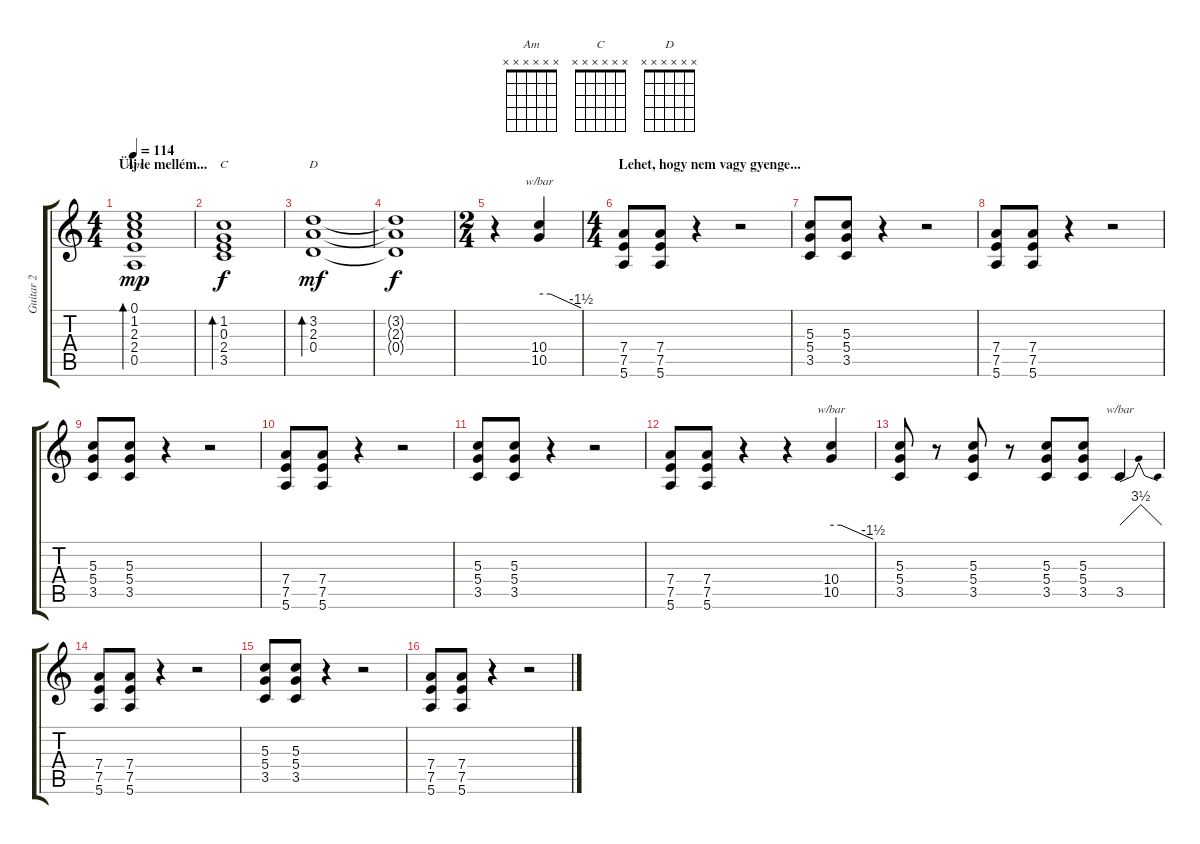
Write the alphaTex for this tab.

\track ("Guitar 2" "Guitar 2") {instrument distortionguitar}
\staff {score tabs}
\tuning (E4 B3 G3 D3 A2 E2) {hide}
\chord ("Am" x x x x x x)
\chord ("C" x x x x x x)
\chord ("D" x x x x x x)
\ts (4 4)
\section ("" "Ülj le mellém...")
\tempo 114
\clef g2
\ks c
(0.1 1.2 2.3 2.4 0.5).1{bd 480 ch "Am" dy mp instrument electricguitarjazz} |
(1.2 0.3 2.4 3.5).1{bd 480 ch "C" dy f} |
(3.2 2.3 0.4).1{bd 480 ch "D" dy mf} |
(3.2{t} 2.3{t} 0.4{t}).1{dy f} |
\ts (2 4)
r.4 (10.4 10.5).4{tbe (custom default 0 0 16 0 60 -6) instrument distortionguitar} |
\ts (4 4)
\section ("" "Lehet, hogy nem vagy gyenge...")
(7.4 7.5 5.6).8 (7.4 7.5 5.6).8 r.4 r.2 |
(5.3 5.4 3.5).8 (5.3 5.4 3.5).8 r.4 r.2 |
(7.4 7.5 5.6).8 (7.4 7.5 5.6).8 r.4 r.2 |
(5.3 5.4 3.5).8 (5.3 5.4 3.5).8 r.4 r.2 |
(7.4 7.5 5.6).8 (7.4 7.5 5.6).8 r.4 r.2 |
(5.3 5.4 3.5).8 (5.3 5.4 3.5).8 r.4 r.2 |
(7.4 7.5 5.6).8 (7.4 7.5 5.6).8 r.4 r.4 (10.4 10.5).4{tbe (custom default 0 0 14 0 60 -6)} |
(5.3 5.4 3.5).8 r.8 (5.3 5.4 3.5).8 r.8 (5.3 5.4 3.5).8 (5.3 5.4 3.5).8 3.5.4{tbe (dip default 0 0 20 14 30 14 60 0)} |
(7.4 7.5 5.6).8 (7.4 7.5 5.6).8 r.4 r.2 |
(5.3 5.4 3.5).8 (5.3 5.4 3.5).8 r.4 r.2 |
(7.4 7.5 5.6).8 (7.4 7.5 5.6).8 r.4 r.2
